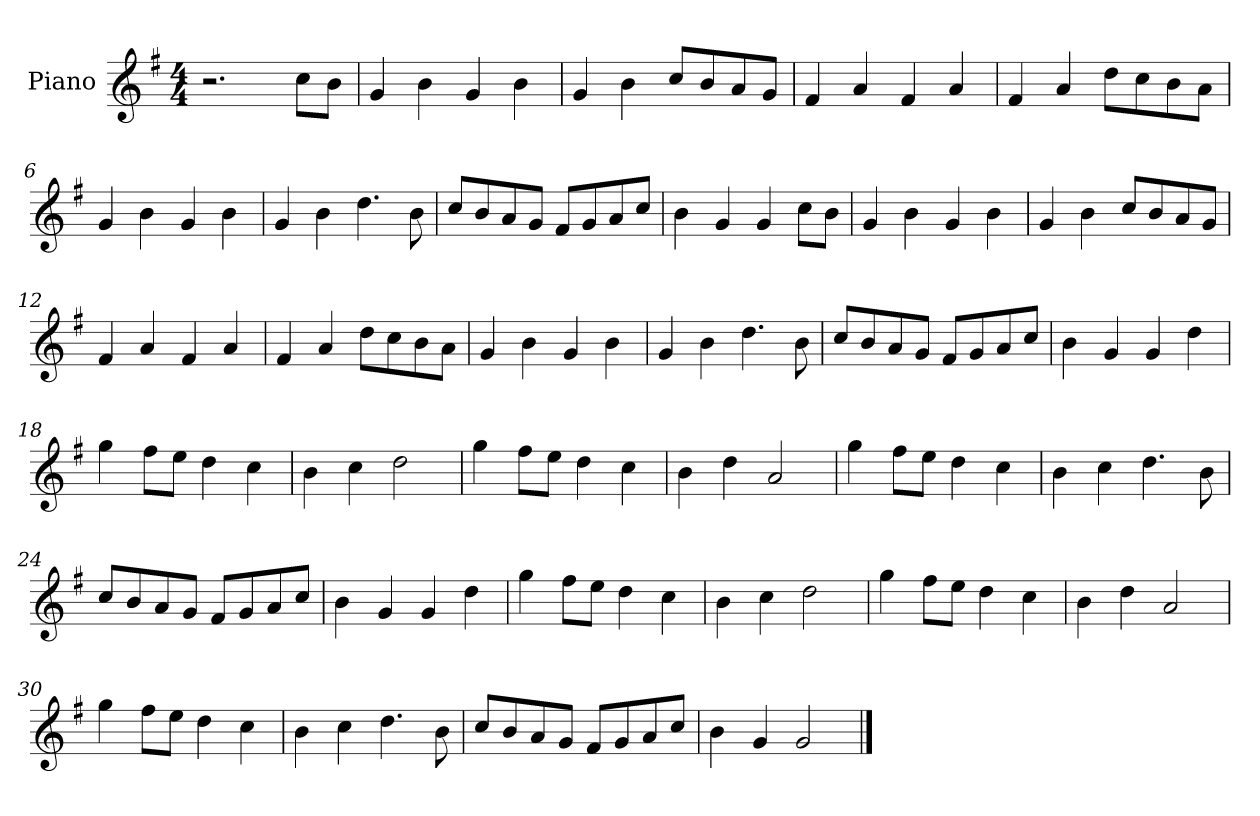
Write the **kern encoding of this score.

**kern
*part1
*staff1
*I"Piano
*I'Pno
*clefG2
*k[f#]
*M4/4
=1
2.r
8cc\L
8b\J
=2
4g/
4b\
4g/
4b\
=3
4g/
4b\
8cc/L
8b/
8a/
8g/J
=4
4f#/
4a/
4f#/
4a/
=5
4f#/
4a/
8dd\L
8cc\
8b\
8a\J
=6
4g/
4b\
4g/
4b\
=7
4g/
4b\
4.dd\
8b\
=8
8cc/L
8b/
8a/
8g/J
8f#/L
8g/
8a/
8cc/J
=9
4b\
4g/
4g/
8cc\L
8b\J
=10
4g/
4b\
4g/
4b\
=11
4g/
4b\
8cc/L
8b/
8a/
8g/J
=12
4f#/
4a/
4f#/
4a/
=13
4f#/
4a/
8dd\L
8cc\
8b\
8a\J
=14
4g/
4b\
4g/
4b\
=15
4g/
4b\
4.dd\
8b\
=16
8cc/L
8b/
8a/
8g/J
8f#/L
8g/
8a/
8cc/J
=17
4b\
4g/
4g/
4dd\
=18
4gg\
8ff#\L
8ee\J
4dd\
4cc\
=19
4b\
4cc\
2dd\
=20
4gg\
8ff#\L
8ee\J
4dd\
4cc\
=21
4b\
4dd\
2a/
=22
4gg\
8ff#\L
8ee\J
4dd\
4cc\
=23
4b\
4cc\
4.dd\
8b\
=24
8cc/L
8b/
8a/
8g/J
8f#/L
8g/
8a/
8cc/J
=25
4b\
4g/
4g/
4dd\
=26
4gg\
8ff#\L
8ee\J
4dd\
4cc\
=27
4b\
4cc\
2dd\
=28
4gg\
8ff#\L
8ee\J
4dd\
4cc\
=29
4b\
4dd\
2a/
=30
4gg\
8ff#\L
8ee\J
4dd\
4cc\
=31
4b\
4cc\
4.dd\
8b\
=32
8cc/L
8b/
8a/
8g/J
8f#/L
8g/
8a/
8cc/J
=33
4b\
4g/
2g/
==
*-
